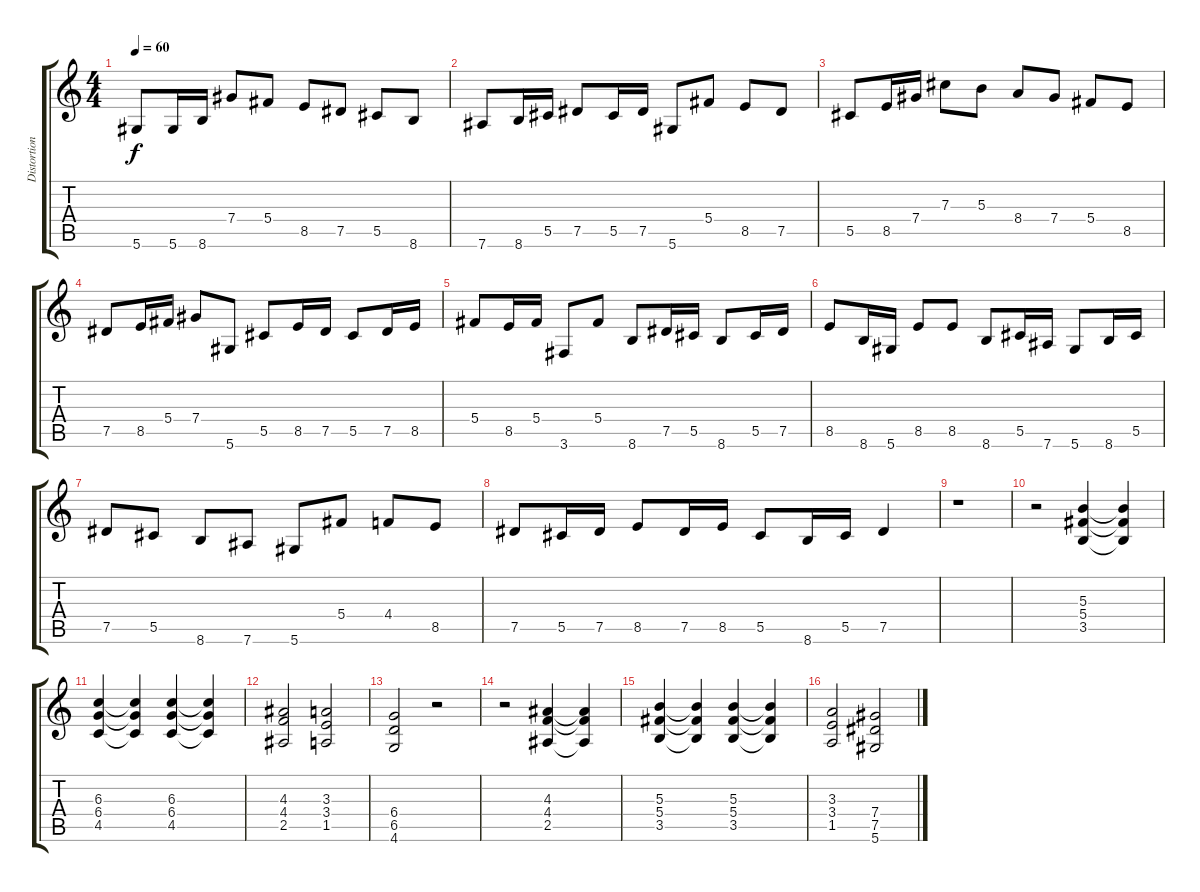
\track ("Distortion Guitar" "Distortion") {instrument distortionguitar}
\staff {score tabs}
\tuning (Eb4 Bb3 Gb3 Db3 Ab2 Eb2) {hide}
\ts (4 4)
\tempo 60
\clef g2
\ks c
5.6.8{dy f} 5.6.16 8.6.16 7.4.8 5.4.8 8.5.8 7.5.8 5.5.8 8.6.8 |
7.6.8 8.6.16 5.5.16 7.5.8 5.5.16 7.5.16 5.6.8 5.4.8 8.5.8 7.5.8 |
5.5.8 8.5.16 7.4.16 7.3.8 5.3.8 8.4.8 7.4.8 5.4.8 8.5.8 |
7.5.8 8.5.16 5.4.16 7.4.8 5.6.8 5.5.8 8.5.16 7.5.16 5.5.8 7.5.16 8.5.16 |
5.4.8 8.5.16 5.4.16 3.6.8 5.4.8 8.6.8 7.5.16 5.5.16 8.6.8 5.5.16 7.5.16 |
8.5.8 8.6.16 5.6.16 8.5.8 8.5.8 8.6.8 5.5.16 7.6.16 5.6.8 8.6.16 5.5.16 |
7.5.8 5.5.8 8.6.8 7.6.8 5.6.8 5.4.8 4.4.8 8.5.8 |
7.5.8 5.5.16 7.5.16 8.5.8 7.5.16 8.5.16 5.5.8 8.6.16 5.5.16 7.5.4 |
r.1 |
r.2 (5.3 5.4 3.5).4 (5.3{t} 5.4{t} 3.5{t}).4 |
(6.3 6.4 4.5).4 (6.3{t} 6.4{t} 4.5{t}).4 (6.3 6.4 4.5).4 (6.3{t} 6.4{t} 4.5{t}).4 |
(4.3 4.4 2.5).2 (3.3 3.4 1.5).2 |
(6.4 6.5 4.6).2 r.2 |
r.2 (4.3 4.4 2.5).4 (4.3{t} 4.4{t} 2.5{t}).4 |
(5.3 5.4 3.5).4 (5.3{t} 5.4{t} 3.5{t}).4 (5.3 5.4 3.5).4 (5.3{t} 5.4{t} 3.5{t}).4 |
(3.3 3.4 1.5).2 (7.4 7.5 5.6).2
